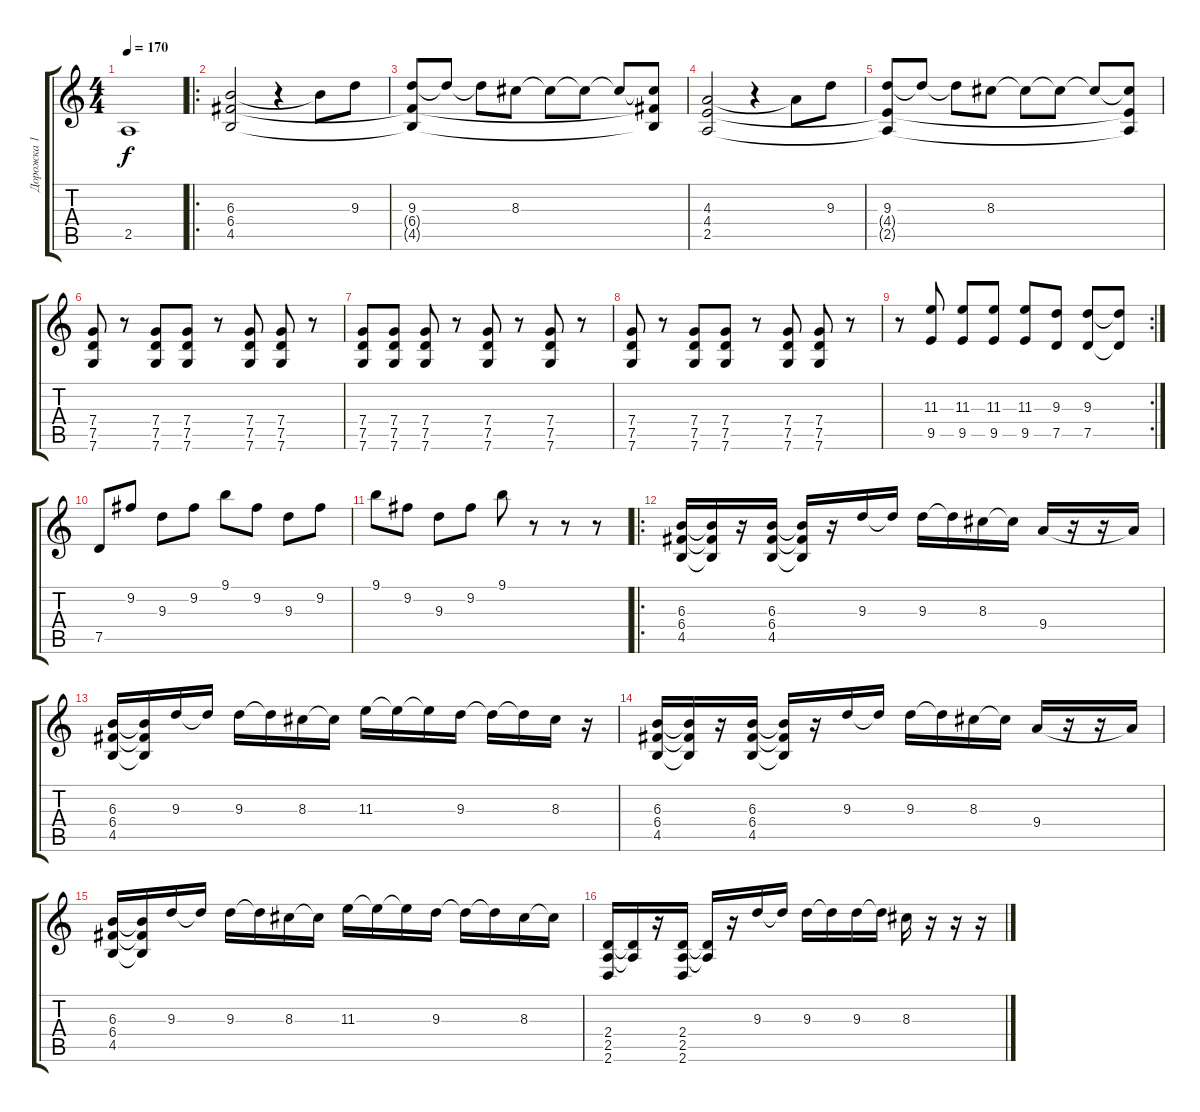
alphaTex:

\track ("Дорожка 1" "Дорожка 1") {instrument distortionguitar}
\staff {score tabs}
\tuning (D4 A3 F3 C3 G2 C2) {hide}
\ts (4 4)
\tempo 170
\clef g2
\ks c
2.5{t}.1{dy f} |
\ro
(6.3 6.4 4.5).2 r.4 6.3{t}.8 9.3.8 |
(9.3 6.4{t} 4.5{t}).8 9.3{t}.8 9.3{t}.8 8.3.8 8.3{t}.8 8.3{t}.8 8.3{t}.8 (8.3{t} 6.4{t} 4.5{t}).8 |
(4.3 4.4 2.5).2 r.4 4.3{t}.8 9.3.8 |
(9.3 4.4{t} 2.5{t}).8 9.3{t}.8 9.3{t}.8 8.3.8 8.3{t}.8 8.3{t}.8 8.3{t}.8 (8.3{t} 4.4{t} 2.5{t}).8 |
(7.4 7.5 7.6).8 r.8 (7.4 7.5 7.6).8 (7.4 7.5 7.6).8 r.8 (7.4 7.5 7.6).8 (7.4 7.5 7.6).8 r.8 |
(7.4 7.5 7.6).8 (7.4 7.5 7.6).8 (7.4 7.5 7.6).8 r.8 (7.4 7.5 7.6).8 r.8 (7.4 7.5 7.6).8 r.8 |
(7.4 7.5 7.6).8 r.8 (7.4 7.5 7.6).8 (7.4 7.5 7.6).8 r.8 (7.4 7.5 7.6).8 (7.4 7.5 7.6).8 r.8 |
\rc 2
r.8 (11.3 9.5).8 (11.3 9.5).8 (11.3 9.5).8 (11.3 9.5).8 (9.3 7.5).8 (9.3 7.5).8 (9.3{t} 7.5{t}).8 |
7.5.8{volume 9 instrument acousticguitarnylon} 9.2.8 9.3.8 9.2.8 9.1.8 9.2.8 9.3.8 9.2.8 |
9.1.8 9.2.8 9.3.8 9.2.8 9.1.8 r.8 r.8 r.8 |
\ro
(6.3 6.4 4.5).16{volume 14 instrument distortionguitar} (6.3{t} 6.4{t} 4.5{t}).16 r.16 (6.3 6.4 4.5).16 (6.3{t} 6.4{t} 4.5{t}).16 r.16 9.3.16 9.3{t}.16 9.3.16 9.3{t}.16 8.3.16 8.3{t}.16 9.4.16 r.16 r.16 9.4{t}.16 |
(6.3 6.4 4.5).16 (6.3{t} 6.4{t} 4.5{t}).16 9.3.16 9.3{t}.16 9.3.16 9.3{t}.16 8.3.16 8.3{t}.16 11.3.16 11.3{t}.16 11.3{t}.16 9.3.16 9.3{t}.16 9.3{t}.16 8.3.16 r.16 |
(6.3 6.4 4.5).16 (6.3{t} 6.4{t} 4.5{t}).16 r.16 (6.3 6.4 4.5).16 (6.3{t} 6.4{t} 4.5{t}).16 r.16 9.3.16 9.3{t}.16 9.3.16 9.3{t}.16 8.3.16 8.3{t}.16 9.4.16 r.16 r.16 9.4{t}.16 |
(6.3 6.4 4.5).16 (6.3{t} 6.4{t} 4.5{t}).16 9.3.16 9.3{t}.16 9.3.16 9.3{t}.16 8.3.16 8.3{t}.16 11.3.16 11.3{t}.16 11.3{t}.16 9.3.16 9.3{t}.16 9.3{t}.16 8.3.16 8.3{t}.16 |
(2.4 2.5 2.6).16 (2.4{t} 2.5{t}).16 r.16 (2.4 2.5 2.6).16 (2.4{t} 2.5{t}).16 r.16 9.3.16 9.3{t}.16 9.3.16 9.3{t}.16 9.3.16 9.3{t}.16 8.3.16 r.16 r.16 r.16
